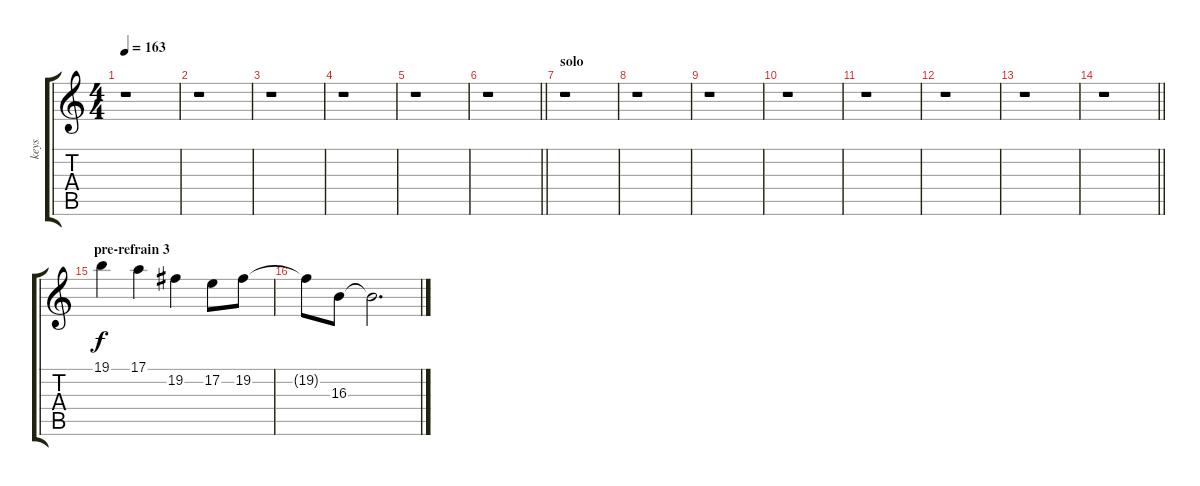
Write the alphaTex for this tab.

\track ("keys" "keys") {instrument fx1rain}
\staff {score tabs}
\tuning (E4 B3 G3 D3 A2 E2) {hide}
\ts (4 4)
\tempo 163
\clef g2
\ks c
r.1{dy f} |
r.1 |
r.1 |
r.1 |
r.1 |
\barLineRight lightlight
r.1 |
\section ("" "solo")
r.1 |
r.1 |
r.1 |
r.1 |
r.1 |
r.1 |
r.1 |
\barLineRight lightlight
r.1 |
\section ("" "pre-refrain 3")
19.1.4 17.1.4 19.2.4 17.2.8 19.2.8 |
19.2{t}.8 16.3.8 16.3{t}.2{d}
